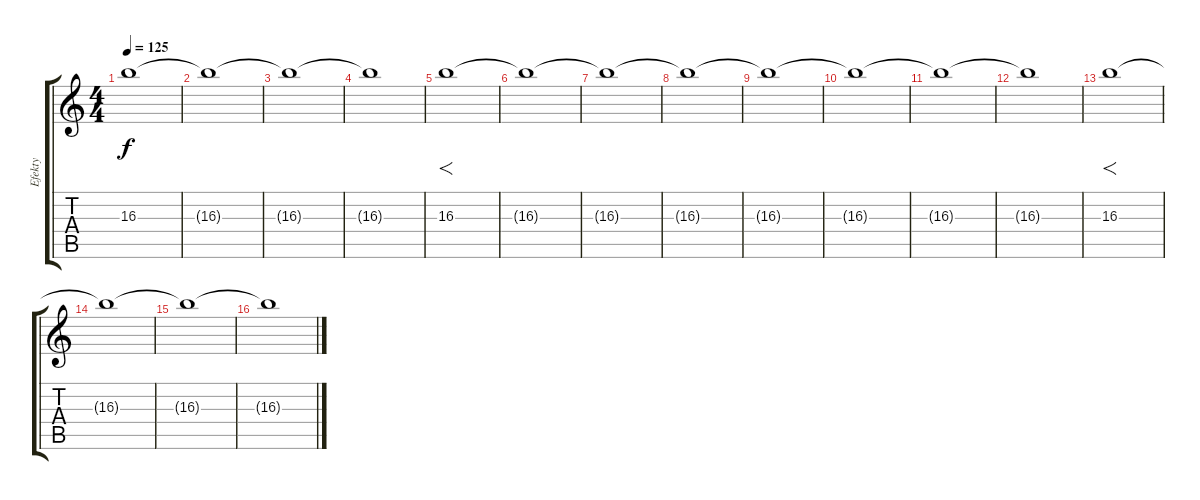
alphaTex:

\track ("Efekty" "Efekty") {instrument distortionguitar}
\staff {score tabs}
\tuning (E4 B3 G3 D3 A2 E2) {hide}
\ts (4 4)
\tempo 125
\clef g2
\ks c
16.3{t}.1{dy f} |
16.3{t}.1 |
16.3{t}.1 |
16.3{t}.1 |
16.3.1{f} |
16.3{t}.1 |
16.3{t}.1 |
16.3{t}.1 |
16.3{t}.1 |
16.3{t}.1 |
16.3{t}.1 |
16.3{t}.1 |
16.3.1{f} |
16.3{t}.1 |
16.3{t}.1 |
16.3{t}.1
